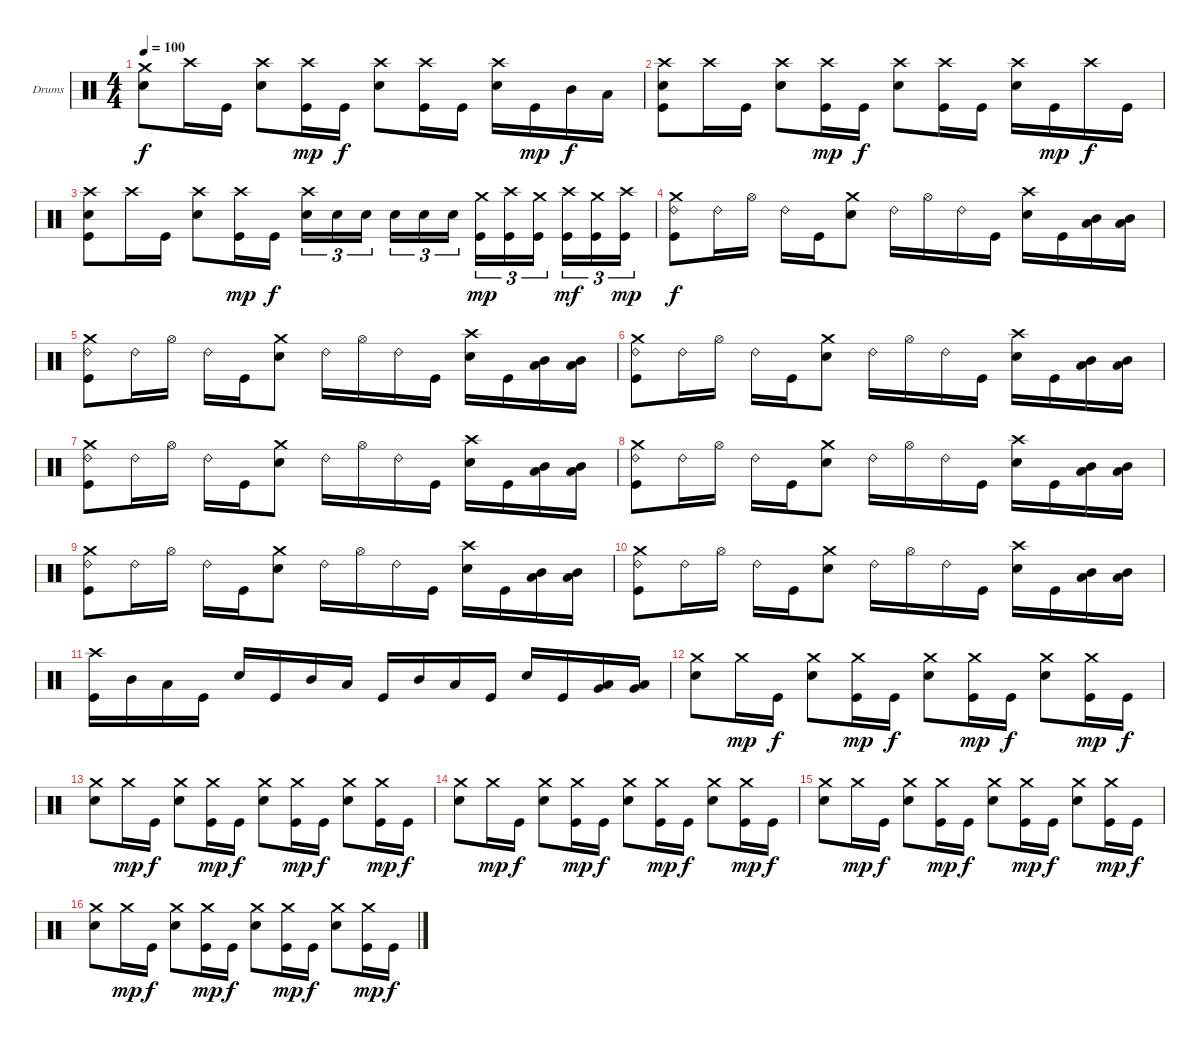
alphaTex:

\bracketExtendMode groupsimilarinstruments
\firstSystemTrackNameOrientation horizontal
\otherSystemsTrackNameOrientation horizontal
\track ("Drumkit" "Drums") {instrument percussion}
\staff {score}
\articulation defaults
\ts (4 4)
\tempo 100
\clef neutral
\ks c
("Crash medium (hit)" "Snare (hit) 2").8{dy f} "Crash high (hit)".16 "Kick (hit)".16 ("Crash high (hit)" "Snare (hit) 2").8 ("Crash high (hit)" "Kick (hit)").16{dy mp} "Kick (hit)".16{dy f} ("Crash high (hit)" "Snare (hit) 2").8 ("Crash high (hit)" "Kick (hit)").16 "Kick (hit)".16 ("Crash high (hit)" "Snare (hit) 2").16 "Kick (hit)".16{dy mp} "Mid Tom (hit)".16{dy f} "Low Tom (hit)".16 |
("Crash high (hit)" "Snare (hit) 2" "Kick (hit)").8 "Crash high (hit)".16 "Kick (hit)".16 ("Crash high (hit)" "Snare (hit) 2").8 ("Crash high (hit)" "Kick (hit)").16{dy mp} "Kick (hit)".16{dy f} ("Crash high (hit)" "Snare (hit) 2").8 ("Crash high (hit)" "Kick (hit)").16 "Kick (hit)".16 ("Crash high (hit)" "Snare (hit) 2").16 "Kick (hit)".16{dy mp} "Crash high (hit)".16{dy f} "Kick (hit)".16 |
("Crash high (hit)" "Snare (hit) 2" "Kick (hit)").8 "Crash high (hit)".16 "Kick (hit)".16 ("Crash high (hit)" "Snare (hit) 2").8 ("Crash high (hit)" "Kick (hit)").16{dy mp} "Kick (hit)".16{dy f} ("Crash high (hit)" "Snare (hit) 2").16{tu (3 2)} "Snare (hit) 2".16{tu (3 2)} "Snare (hit) 2".16{tu (3 2)} "Snare (hit) 2".16{tu (3 2)} "Snare (hit) 2".16{tu (3 2)} "Snare (hit) 2".16{tu (3 2)} ("Crash medium (hit)" "Kick (hit)").16{tu (3 2) dy mp} ("Crash high (hit)" "Kick (hit)").16{tu (3 2)} ("Crash medium (hit)" "Kick (hit)").16{tu (3 2)} ("Crash high (hit)" "Kick (hit)").16{tu (3 2) dy mf} ("Crash medium (hit)" "Kick (hit)").16{tu (3 2)} ("Crash high (hit)" "Kick (hit)").16{tu (3 2) dy mp} |
("Crash medium (hit)" "Ride (bell) 2" "Kick (hit)").8{dy f} "Ride (bell) 2".16 "Hi-Hat (open)".16 "Ride (bell) 2".16 "Kick (hit)".16 ("Crash medium (hit)" "Snare (hit) 2").8 "Ride (bell) 2".16 "Hi-Hat (open)".16 "Ride (bell) 2".16 "Kick (hit)".16 ("Crash high (hit)" "Snare (hit) 2").16 "Kick (hit)".16 ("Low Tom (hit)" "Mid Tom (hit)").16 ("Low Tom (hit)" "Mid Tom (hit)").16 |
("Crash medium (hit)" "Ride (bell) 2" "Kick (hit)").8 "Ride (bell) 2".16 "Hi-Hat (open)".16 "Ride (bell) 2".16 "Kick (hit)".16 ("Crash medium (hit)" "Snare (hit) 2").8 "Ride (bell) 2".16 "Hi-Hat (open)".16 "Ride (bell) 2".16 "Kick (hit)".16 ("Crash high (hit)" "Snare (hit) 2").16 "Kick (hit)".16 ("Low Tom (hit)" "Mid Tom (hit)").16 ("Low Tom (hit)" "Mid Tom (hit)").16 |
("Crash medium (hit)" "Ride (bell) 2" "Kick (hit)").8 "Ride (bell) 2".16 "Hi-Hat (open)".16 "Ride (bell) 2".16 "Kick (hit)".16 ("Crash medium (hit)" "Snare (hit) 2").8 "Ride (bell) 2".16 "Hi-Hat (open)".16 "Ride (bell) 2".16 "Kick (hit)".16 ("Crash high (hit)" "Snare (hit) 2").16 "Kick (hit)".16 ("Low Tom (hit)" "Mid Tom (hit)").16 ("Low Tom (hit)" "Mid Tom (hit)").16 |
("Crash medium (hit)" "Ride (bell) 2" "Kick (hit)").8 "Ride (bell) 2".16 "Hi-Hat (open)".16 "Ride (bell) 2".16 "Kick (hit)".16 ("Crash medium (hit)" "Snare (hit) 2").8 "Ride (bell) 2".16 "Hi-Hat (open)".16 "Ride (bell) 2".16 "Kick (hit)".16 ("Crash high (hit)" "Snare (hit) 2").16 "Kick (hit)".16 ("Low Tom (hit)" "Mid Tom (hit)").16 ("Low Tom (hit)" "Mid Tom (hit)").16 |
("Crash medium (hit)" "Ride (bell) 2" "Kick (hit)").8 "Ride (bell) 2".16 "Hi-Hat (open)".16 "Ride (bell) 2".16 "Kick (hit)".16 ("Crash medium (hit)" "Snare (hit) 2").8 "Ride (bell) 2".16 "Hi-Hat (open)".16 "Ride (bell) 2".16 "Kick (hit)".16 ("Crash high (hit)" "Snare (hit) 2").16 "Kick (hit)".16 ("Low Tom (hit)" "Mid Tom (hit)").16 ("Low Tom (hit)" "Mid Tom (hit)").16 |
("Crash medium (hit)" "Ride (bell) 2" "Kick (hit)").8 "Ride (bell) 2".16 "Hi-Hat (open)".16 "Ride (bell) 2".16 "Kick (hit)".16 ("Crash medium (hit)" "Snare (hit) 2").8 "Ride (bell) 2".16 "Hi-Hat (open)".16 "Ride (bell) 2".16 "Kick (hit)".16 ("Crash high (hit)" "Snare (hit) 2").16 "Kick (hit)".16 ("Low Tom (hit)" "Mid Tom (hit)").16 ("Low Tom (hit)" "Mid Tom (hit)").16 |
("Crash medium (hit)" "Ride (bell) 2" "Kick (hit)").8 "Ride (bell) 2".16 "Hi-Hat (open)".16 "Ride (bell) 2".16 "Kick (hit)".16 ("Crash medium (hit)" "Snare (hit) 2").8 "Ride (bell) 2".16 "Hi-Hat (open)".16 "Ride (bell) 2".16 "Kick (hit)".16 ("Crash high (hit)" "Snare (hit) 2").16 "Kick (hit)".16 ("Low Tom (hit)" "Mid Tom (hit)").16 ("Low Tom (hit)" "Mid Tom (hit)").16 |
("Crash high (hit)" "Kick (hit)").16 "Mid Tom (hit)".16 "Low Tom (hit)".16 "Kick (hit)".16 "Snare (hit) 2".16 "Kick (hit)".16 "Mid Tom (hit)".16 "Low Tom (hit)".16 "Kick (hit)".16 "Mid Tom (hit)".16 "Low Tom (hit)".16 "Kick (hit)".16 "Snare (hit) 2".16 "Kick (hit)".16 ("Very Low Tom (hit)" "Low Tom (hit)").16 ("Very Low Tom (hit)" "Low Tom (hit)").16 |
("Crash medium (hit)" "Snare (hit) 2").8 "Crash medium (hit)".16{dy mp} "Kick (hit)".16{dy f} ("Crash medium (hit)" "Snare (hit) 2").8 ("Crash medium (hit)" "Kick (hit)").16{dy mp} "Kick (hit)".16{dy f} ("Crash medium (hit)" "Snare (hit) 2").8 ("Crash medium (hit)" "Kick (hit)").16{dy mp} "Kick (hit)".16{dy f} ("Crash medium (hit)" "Snare (hit) 2").8 ("Crash medium (hit)" "Kick (hit)").16{dy mp} "Kick (hit)".16{dy f} |
("Crash medium (hit)" "Snare (hit) 2").8 "Crash medium (hit)".16{dy mp} "Kick (hit)".16{dy f} ("Crash medium (hit)" "Snare (hit) 2").8 ("Crash medium (hit)" "Kick (hit)").16{dy mp} "Kick (hit)".16{dy f} ("Crash medium (hit)" "Snare (hit) 2").8 ("Crash medium (hit)" "Kick (hit)").16{dy mp} "Kick (hit)".16{dy f} ("Crash medium (hit)" "Snare (hit) 2").8 ("Crash medium (hit)" "Kick (hit)").16{dy mp} "Kick (hit)".16{dy f} |
("Crash medium (hit)" "Snare (hit) 2").8 "Crash medium (hit)".16{dy mp} "Kick (hit)".16{dy f} ("Crash medium (hit)" "Snare (hit) 2").8 ("Crash medium (hit)" "Kick (hit)").16{dy mp} "Kick (hit)".16{dy f} ("Crash medium (hit)" "Snare (hit) 2").8 ("Crash medium (hit)" "Kick (hit)").16{dy mp} "Kick (hit)".16{dy f} ("Crash medium (hit)" "Snare (hit) 2").8 ("Crash medium (hit)" "Kick (hit)").16{dy mp} "Kick (hit)".16{dy f} |
("Crash medium (hit)" "Snare (hit) 2").8 "Crash medium (hit)".16{dy mp} "Kick (hit)".16{dy f} ("Crash medium (hit)" "Snare (hit) 2").8 ("Crash medium (hit)" "Kick (hit)").16{dy mp} "Kick (hit)".16{dy f} ("Crash medium (hit)" "Snare (hit) 2").8 ("Crash medium (hit)" "Kick (hit)").16{dy mp} "Kick (hit)".16{dy f} ("Crash medium (hit)" "Snare (hit) 2").8 ("Crash medium (hit)" "Kick (hit)").16{dy mp} "Kick (hit)".16{dy f} |
("Crash medium (hit)" "Snare (hit) 2").8 "Crash medium (hit)".16{dy mp} "Kick (hit)".16{dy f} ("Crash medium (hit)" "Snare (hit) 2").8 ("Crash medium (hit)" "Kick (hit)").16{dy mp} "Kick (hit)".16{dy f} ("Crash medium (hit)" "Snare (hit) 2").8 ("Crash medium (hit)" "Kick (hit)").16{dy mp} "Kick (hit)".16{dy f} ("Crash medium (hit)" "Snare (hit) 2").8 ("Crash medium (hit)" "Kick (hit)").16{dy mp} "Kick (hit)".16{dy f}
